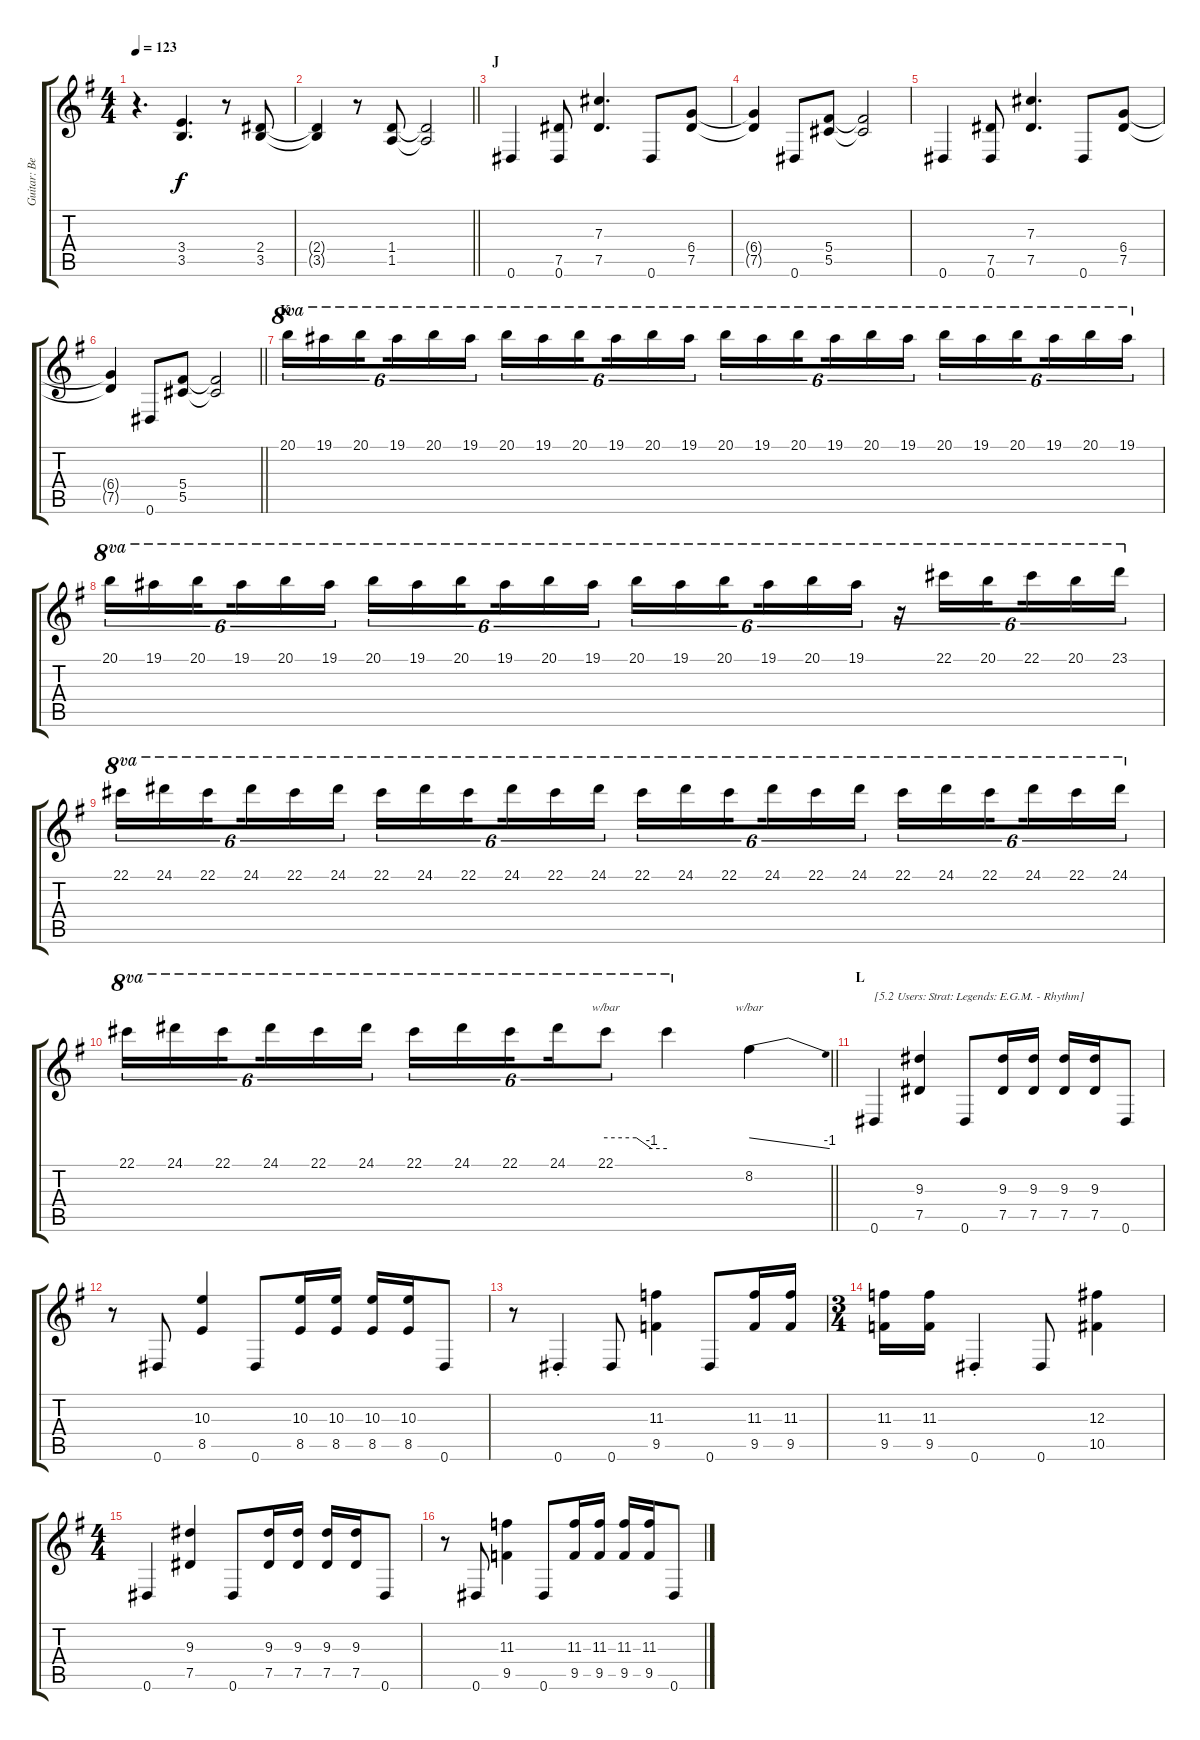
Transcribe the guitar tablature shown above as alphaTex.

\track ("Guitar: Ben" "Guitar: Be") {instrument distortionguitar}
\staff {score tabs}
\tuning (Eb4 Bb3 Gb3 Db3 Ab2 Eb2) {hide}
\ts (4 4)
\tempo 123
\clef g2
\ks g
r.4{d dy f} (3.4 3.5).4{d} r.8 (2.4 3.5).8 |
\barLineRight lightlight
(2.4{t} 3.5{t}).4 r.8 (1.4 1.5).8 (1.4{t} 1.5{t}).2 |
\section ("" "J")
0.6.4 (7.5 0.6).8 (7.3 7.5).4{d} 0.6.8 (6.4 7.5).8 |
(6.4{t} 7.5{t}).4 0.6.8 (5.4 5.5).8 (5.4{t} 5.5{t}).2 |
0.6.4 (7.5 0.6).8 (7.3 7.5).4{d} 0.6.8 (6.4 7.5).8 |
\barLineRight lightlight
(6.4{t} 7.5{t}).4 0.6.8 (5.4 5.5).8 (5.4{t} 5.5{t}).2 |
\section ("" "K")
20.1.16{tu (6 4) ot 8va volume 16 balance 0 instrument overdrivenguitar} 19.1.16{tu (6 4) ot 8va} 20.1.16{tu (6 4) ot 8va beam splitsecondary} 19.1.16{tu (6 4) ot 8va} 20.1.16{tu (6 4) ot 8va} 19.1.16{tu (6 4) ot 8va} 20.1.16{tu (6 4) ot 8va} 19.1.16{tu (6 4) ot 8va} 20.1.16{tu (6 4) ot 8va beam splitsecondary} 19.1.16{tu (6 4) ot 8va} 20.1.16{tu (6 4) ot 8va} 19.1.16{tu (6 4) ot 8va} 20.1.16{tu (6 4) ot 8va} 19.1.16{tu (6 4) ot 8va} 20.1.16{tu (6 4) ot 8va beam splitsecondary} 19.1.16{tu (6 4) ot 8va} 20.1.16{tu (6 4) ot 8va} 19.1.16{tu (6 4) ot 8va} 20.1.16{tu (6 4) ot 8va} 19.1.16{tu (6 4) ot 8va} 20.1.16{tu (6 4) ot 8va beam splitsecondary} 19.1.16{tu (6 4) ot 8va} 20.1.16{tu (6 4) ot 8va} 19.1.16{tu (6 4) ot 8va} |
20.1.16{tu (6 4) ot 8va} 19.1.16{tu (6 4) ot 8va} 20.1.16{tu (6 4) ot 8va beam splitsecondary} 19.1.16{tu (6 4) ot 8va} 20.1.16{tu (6 4) ot 8va} 19.1.16{tu (6 4) ot 8va} 20.1.16{tu (6 4) ot 8va} 19.1.16{tu (6 4) ot 8va} 20.1.16{tu (6 4) ot 8va beam splitsecondary} 19.1.16{tu (6 4) ot 8va} 20.1.16{tu (6 4) ot 8va} 19.1.16{tu (6 4) ot 8va} 20.1.16{tu (6 4) ot 8va} 19.1.16{tu (6 4) ot 8va} 20.1.16{tu (6 4) ot 8va beam splitsecondary} 19.1.16{tu (6 4) ot 8va} 20.1.16{tu (6 4) ot 8va} 19.1.16{tu (6 4) ot 8va} r.16{tu (6 4) ot 8va} 22.1.16{tu (6 4) ot 8va} 20.1.16{tu (6 4) ot 8va beam splitsecondary} 22.1.16{tu (6 4) ot 8va} 20.1.16{tu (6 4) ot 8va} 23.1.16{tu (6 4) ot 8va} |
22.1.16{tu (6 4) ot 8va} 24.1.16{tu (6 4) ot 8va} 22.1.16{tu (6 4) ot 8va beam splitsecondary} 24.1.16{tu (6 4) ot 8va} 22.1.16{tu (6 4) ot 8va} 24.1.16{tu (6 4) ot 8va} 22.1.16{tu (6 4) ot 8va} 24.1.16{tu (6 4) ot 8va} 22.1.16{tu (6 4) ot 8va beam splitsecondary} 24.1.16{tu (6 4) ot 8va} 22.1.16{tu (6 4) ot 8va} 24.1.16{tu (6 4) ot 8va} 22.1.16{tu (6 4) ot 8va} 24.1.16{tu (6 4) ot 8va} 22.1.16{tu (6 4) ot 8va beam splitsecondary} 24.1.16{tu (6 4) ot 8va} 22.1.16{tu (6 4) ot 8va} 24.1.16{tu (6 4) ot 8va} 22.1.16{tu (6 4) ot 8va} 24.1.16{tu (6 4) ot 8va} 22.1.16{tu (6 4) ot 8va beam splitsecondary} 24.1.16{tu (6 4) ot 8va} 22.1.16{tu (6 4) ot 8va} 24.1.16{tu (6 4) ot 8va} |
\barLineRight lightlight
22.1.16{tu (6 4) ot 8va} 24.1.16{tu (6 4) ot 8va} 22.1.16{tu (6 4) ot 8va beam splitsecondary} 24.1.16{tu (6 4) ot 8va} 22.1.16{tu (6 4) ot 8va} 24.1.16{tu (6 4) ot 8va} 22.1.16{tu (6 4) ot 8va} 24.1.16{tu (6 4) ot 8va} 22.1.16{tu (6 4) ot 8va beam splitsecondary} 24.1.16{tu (6 4) ot 8va} 22.1.8{tu (6 4) tbe (custom default 0 0 30 0 45 -4 60 -4) ot 8va} 22.1{t}.4{ot 8va} 8.2.4{tbe (dive default 0 0 60 -4)} |
\section ("" "L")
0.6.4{txt "[5.2 Users: Strat: Legends: E.G.M. - Rhythm]" volume 13 balance 8 instrument distortionguitar} (9.3 7.5).4 0.6.8 (9.3 7.5).16 (9.3 7.5).16 (9.3 7.5).16 (9.3 7.5).16 0.6.8 |
r.8 0.6.8 (10.3 8.5).4 0.6.8 (10.3 8.5).16 (10.3 8.5).16 (10.3 8.5).16 (10.3 8.5).16 0.6.8 |
r.8 0.6{st}.4 0.6.8 (11.3 9.5).4 0.6.8 (11.3 9.5).16 (11.3 9.5).16 |
\ts (3 4)
(11.3 9.5).16 (11.3 9.5).16 0.6{st}.4 0.6.8 (12.3 10.5).4 |
\ts (4 4)
0.6.4 (9.3 7.5).4 0.6.8 (9.3 7.5).16 (9.3 7.5).16 (9.3 7.5).16 (9.3 7.5).16 0.6.8 |
r.8 0.6.8 (11.3 9.5).4 0.6.8 (11.3 9.5).16 (11.3 9.5).16 (11.3 9.5).16 (11.3 9.5).16 0.6.8
